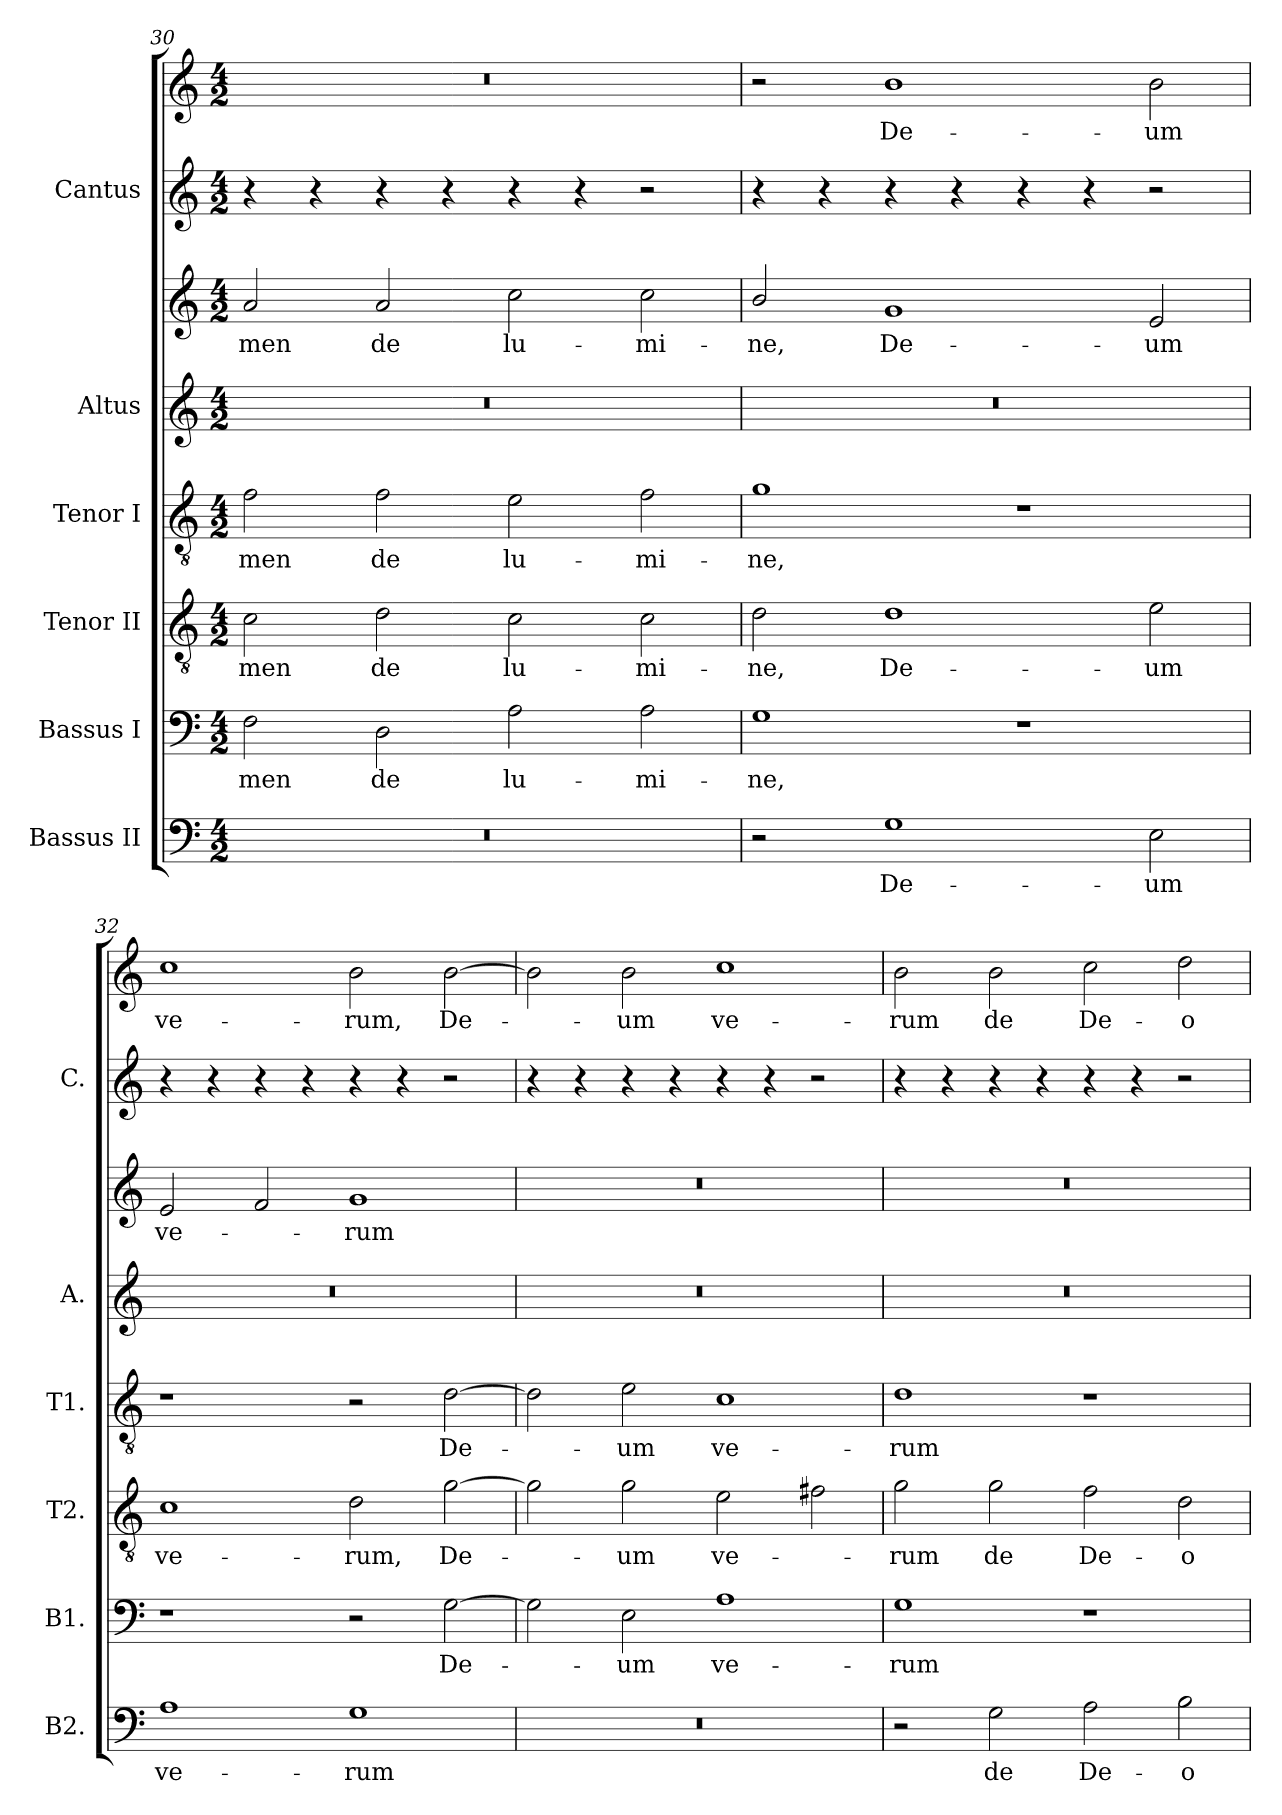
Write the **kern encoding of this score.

**kern	**text	**kern	**text	**kern	**text	**kern	**text	**kern	**kern	**text	**kern	**kern	**text
*part6	*part6	*part5	*part5	*part4	*part4	*part3	*part3	*part2	*part2	*part2	*part1	*part1	*part1
*staff8	*staff8	*staff7	*staff7	*staff6	*staff6	*staff5	*staff5	*staff4	*staff3	*staff3	*staff2	*staff1	*staff1
*I"Bassus II	*	*I"Bassus I	*	*I"Tenor II	*	*I"Tenor I	*	*I"Altus	*	*	*I"Cantus	*	*
*I'B2.	*	*I'B1.	*	*I'T2.	*	*I'T1.	*	*I'A.	*	*	*I'C.	*	*
*clefF4	*	*clefF4	*	*clefGv2	*	*clefGv2	*	*clefG2	*clefG2	*	*clefG2	*clefG2	*
*	*	*	*	*ITrd7c12	*	*ITrd7c12	*	*	*	*	*	*	*
*k[]	*	*k[]	*	*k[]	*	*k[]	*	*k[]	*k[]	*	*k[]	*k[]	*
*C:	*	*C:	*	*C:	*	*C:	*	*C:	*C:	*	*C:	*C:	*
*M4/2	*	*M4/2	*	*M4/2	*	*M4/2	*	*M4/2	*M4/2	*	*M4/2	*M4/2	*
=30	=30	=30	=30	=30	=30	=30	=30	=30	=30	=30	=30	=30	=30
!LO:N:vis=1	!	!	!	!	!	!	!	!	!	!	!	!	!
!	!	!	!LO:LY:b:color=#000000	!	!	!	!	!	!	!	!	!	!
!	!	!	!	!	!LO:LY:b:color=#000000	!	!	!	!	!	!	!	!
!	!	!	!	!	!	!	!LO:LY:b:color=#000000	!LO:N:vis=1	!	!	!	!	!
!	!	!	!	!	!	!	!	!	!	!LO:LY:b:color=#000000	!	!LO:N:vis=1	!
0r	.	2Fi\	-men	2Ci\	-men	2Fi\	-men	0r	2ai/	-men	4r	0r	.
.	.	.	.	.	.	.	.	.	.	.	4r	.	.
!	!	!	!LO:LY:b:color=#000000	!	!	!	!	!	!	!	!	!	!
!	!	!	!	!	!LO:LY:b:color=#000000	!	!	!	!	!	!	!	!
!	!	!	!	!	!	!	!LO:LY:b:color=#000000	!	!	!	!	!	!
!	!	!	!	!	!	!	!	!	!	!LO:LY:b:color=#000000	!	!	!
.	.	2Di\	de	2Di\	de	2Fi\	de	.	2ai/	de	4r	.	.
.	.	.	.	.	.	.	.	.	.	.	4r	.	.
!	!	!	!LO:LY:b:color=#000000	!	!	!	!	!	!	!	!	!	!
!	!	!	!	!	!LO:LY:b:color=#000000	!	!	!	!	!	!	!	!
!	!	!	!	!	!	!	!LO:LY:b:color=#000000	!	!	!	!	!	!
!	!	!	!	!	!	!	!	!	!	!LO:LY:b:color=#000000	!	!	!
.	.	2Ai\	lu-	2Ci\	lu-	2Ei\	lu-	.	2cci\	lu-	4r	.	.
.	.	.	.	.	.	.	.	.	.	.	4r	.	.
!	!	!	!LO:LY:b:color=#000000	!	!	!	!	!	!	!	!	!	!
!	!	!	!	!	!LO:LY:b:color=#000000	!	!	!	!	!	!	!	!
!	!	!	!	!	!	!	!LO:LY:b:color=#000000	!	!	!	!	!	!
!	!	!	!	!	!	!	!	!	!	!LO:LY:b:color=#000000	!	!	!
.	.	2Ai\	-mi-	2Ci\	-mi-	2Fi\	-mi-	.	2cci\	-mi-	2r	.	.
=31	=31	=31	=31	=31	=31	=31	=31	=31	=31	=31	=31	=31	=31
!	!	!	!LO:LY:b:color=#000000	!	!	!	!	!	!	!	!	!	!
!	!	!	!	!	!LO:LY:b:color=#000000	!	!	!	!	!	!	!	!
!	!	!	!	!	!	!	!LO:LY:b:color=#000000	!LO:N:vis=1	!	!	!	!	!
!	!	!	!	!	!	!	!	!	!	!LO:LY:b:color=#000000	!	!	!
2r	.	1Gi	-ne,	2Di\	-ne,	1Gi	-ne,	0r	2bi/	-ne,	4r	2r	.
.	.	.	.	.	.	.	.	.	.	.	4r	.	.
!	!LO:LY:b:color=#000000	!	!	!	!	!	!	!	!	!	!	!	!
!	!	!	!	!	!LO:LY:b:color=#000000	!	!	!	!	!	!	!	!
!	!	!	!	!	!	!	!	!	!	!LO:LY:b:color=#000000	!	!	!
!	!	!	!	!	!	!	!	!	!	!	!	!	!LO:LY:b:color=#000000
1Gi	De-	.	.	1Di	De-	.	.	.	1gi	De-	4r	1bi	De-
.	.	.	.	.	.	.	.	.	.	.	4r	.	.
.	.	1r	.	.	.	1r	.	.	.	.	4r	.	.
.	.	.	.	.	.	.	.	.	.	.	4r	.	.
!	!LO:LY:b:color=#000000	!	!	!	!	!	!	!	!	!	!	!	!
!	!	!	!	!	!LO:LY:b:color=#000000	!	!	!	!	!	!	!	!
!	!	!	!	!	!	!	!	!	!	!LO:LY:b:color=#000000	!	!	!
!	!	!	!	!	!	!	!	!	!	!	!	!	!LO:LY:b:color=#000000
2Ei\	-um	.	.	2Ei\	-um	.	.	.	2ei/	-um	2r	2bi\	-um
=32	=32	=32	=32	=32	=32	=32	=32	=32	=32	=32	=32	=32	=32
!	!LO:LY:b:color=#000000	!	!	!	!	!	!	!	!	!	!	!	!
!	!	!	!	!	!LO:LY:b:color=#000000	!	!	!LO:N:vis=1	!	!	!	!	!
!	!	!	!	!	!	!	!	!	!	!LO:LY:b:color=#000000	!	!	!
!	!	!	!	!	!	!	!	!	!	!	!	!	!LO:LY:b:color=#000000
1Ai	ve-	1r	.	1Ci	ve-	1r	.	0r	2ei/	ve-	4r	1cci	ve-
.	.	.	.	.	.	.	.	.	.	.	4r	.	.
.	.	.	.	.	.	.	.	.	2fi/	.	4r	.	.
.	.	.	.	.	.	.	.	.	.	.	4r	.	.
!	!LO:LY:b:color=#000000	!	!	!	!	!	!	!	!	!	!	!	!
!	!	!	!	!	!LO:LY:b:color=#000000	!	!	!	!	!	!	!	!
!	!	!	!	!	!	!	!	!	!	!LO:LY:b:color=#000000	!	!	!
!	!	!	!	!	!	!	!	!	!	!	!	!	!LO:LY:b:color=#000000
1Gi	-rum	2r	.	2Di\	-rum,	2r	.	.	1gi	-rum	4r	2bi\	-rum,
.	.	.	.	.	.	.	.	.	.	.	4r	.	.
!	!	!	!LO:LY:b:color=#000000	!	!	!	!	!	!	!	!	!	!
!	!	!	!	!	!LO:LY:b:color=#000000	!	!	!	!	!	!	!	!
!	!	!	!	!	!	!	!LO:LY:b:color=#000000	!	!	!	!	!	!
!	!	!	!	!	!	!	!	!	!	!	!	!	!LO:LY:b:color=#000000
.	.	[2Gi\	De-	[2Gi\	De-	[2Di\	De-	.	.	.	2r	[2bi\	De-
!!LO:LB:g=z
=33	=33	=33	=33	=33	=33	=33	=33	=33	=33	=33	=33	=33	=33
!LO:N:vis=1	!	!	!	!	!	!	!	!LO:N:vis=1	!LO:N:vis=1	!	!	!	!
0r	.	2Gi\]	.	2Gi\]	.	2Di\]	.	0r	0r	.	4r	2bi\]	.
.	.	.	.	.	.	.	.	.	.	.	4r	.	.
!	!	!	!LO:LY:b:color=#000000	!	!	!	!	!	!	!	!	!	!
!	!	!	!	!	!LO:LY:b:color=#000000	!	!	!	!	!	!	!	!
!	!	!	!	!	!	!	!LO:LY:b:color=#000000	!	!	!	!	!	!
!	!	!	!	!	!	!	!	!	!	!	!	!	!LO:LY:b:color=#000000
.	.	2Ei\	-um	2Gi\	-um	2Ei\	-um	.	.	.	4r	2bi\	-um
.	.	.	.	.	.	.	.	.	.	.	4r	.	.
!	!	!	!LO:LY:b:color=#000000	!	!	!	!	!	!	!	!	!	!
!	!	!	!	!	!LO:LY:b:color=#000000	!	!	!	!	!	!	!	!
!	!	!	!	!	!	!	!LO:LY:b:color=#000000	!	!	!	!	!	!
!	!	!	!	!	!	!	!	!	!	!	!	!	!LO:LY:b:color=#000000
.	.	1Ai	ve-	2Ei\	ve-	1Ci	ve-	.	.	.	4r	1cci	ve-
.	.	.	.	.	.	.	.	.	.	.	4r	.	.
.	.	.	.	2F#Xi\	.	.	.	.	.	.	2r	.	.
=34	=34	=34	=34	=34	=34	=34	=34	=34	=34	=34	=34	=34	=34
!	!	!	!LO:LY:b:color=#000000	!	!	!	!	!	!	!	!	!	!
!	!	!	!	!	!LO:LY:b:color=#000000	!	!	!	!	!	!	!	!
!	!	!	!	!	!	!	!LO:LY:b:color=#000000	!LO:N:vis=1	!LO:N:vis=1	!	!	!	!
!	!	!	!	!	!	!	!	!	!	!	!	!	!LO:LY:b:color=#000000
2r	.	1Gi	-rum	2Gi\	-rum	1Di	-rum	0r	0r	.	4r	2bi\	-rum
.	.	.	.	.	.	.	.	.	.	.	4r	.	.
!	!LO:LY:b:color=#000000	!	!	!	!	!	!	!	!	!	!	!	!
!	!	!	!	!	!LO:LY:b:color=#000000	!	!	!	!	!	!	!	!
!	!	!	!	!	!	!	!	!	!	!	!	!	!LO:LY:b:color=#000000
2Gi\	de	.	.	2Gi\	de	.	.	.	.	.	4r	2bi\	de
.	.	.	.	.	.	.	.	.	.	.	4r	.	.
!	!LO:LY:b:color=#000000	!	!	!	!	!	!	!	!	!	!	!	!
!	!	!	!	!	!LO:LY:b:color=#000000	!	!	!	!	!	!	!	!
!	!	!	!	!	!	!	!	!	!	!	!	!	!LO:LY:b:color=#000000
2Ai\	De-	1r	.	2Fi\	De-	1r	.	.	.	.	4r	2cci\	De-
.	.	.	.	.	.	.	.	.	.	.	4r	.	.
!	!LO:LY:b:color=#000000	!	!	!	!	!	!	!	!	!	!	!	!
!	!	!	!	!	!LO:LY:b:color=#000000	!	!	!	!	!	!	!	!
!	!	!	!	!	!	!	!	!	!	!	!	!	!LO:LY:b:color=#000000
2Bi\	-o	.	.	2Di\	-o	.	.	.	.	.	2r	2ddi\	-o
=	=	=	=	=	=	=	=	=	=	=	=	=	=
*-	*-	*-	*-	*-	*-	*-	*-	*-	*-	*-	*-	*-	*-
